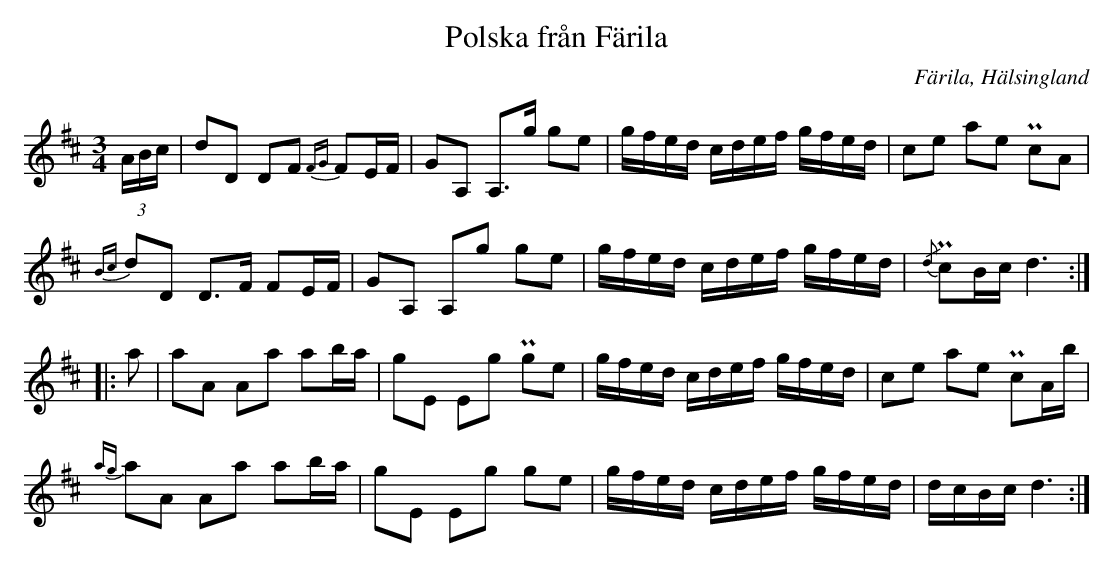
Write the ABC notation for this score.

X:1
T:Polska från Färila
O:Färila, Hälsingland
M:3/4
L:1/16
U:t=turn
K:D
(3ABc | d2D2 D2F2 {F6/5G5/5}F2EF | G2A,2 A,2>g2 g2e2 | gfed cdef gfed | c2e2 a2e2 Pc2A2 |
{Bc}d2D2 D2>F2 F2EF | G2A,2 A,2g2 g2e2 | gfed cdef gfed | {/d}Pc2Bc d6 ::
a2 | a2A2 A2a2 a2ba | g2E2 E2g2 Pg2e2 | gfed cdef gfed | c2e2 a2e2 Pc2A4/3b2/3 |
{a6/5g5/5}a2A2 A2a2 a2ba | g2E2 E2g2 g2e2 | gfed cdef gfed | dcBc d6 :|
